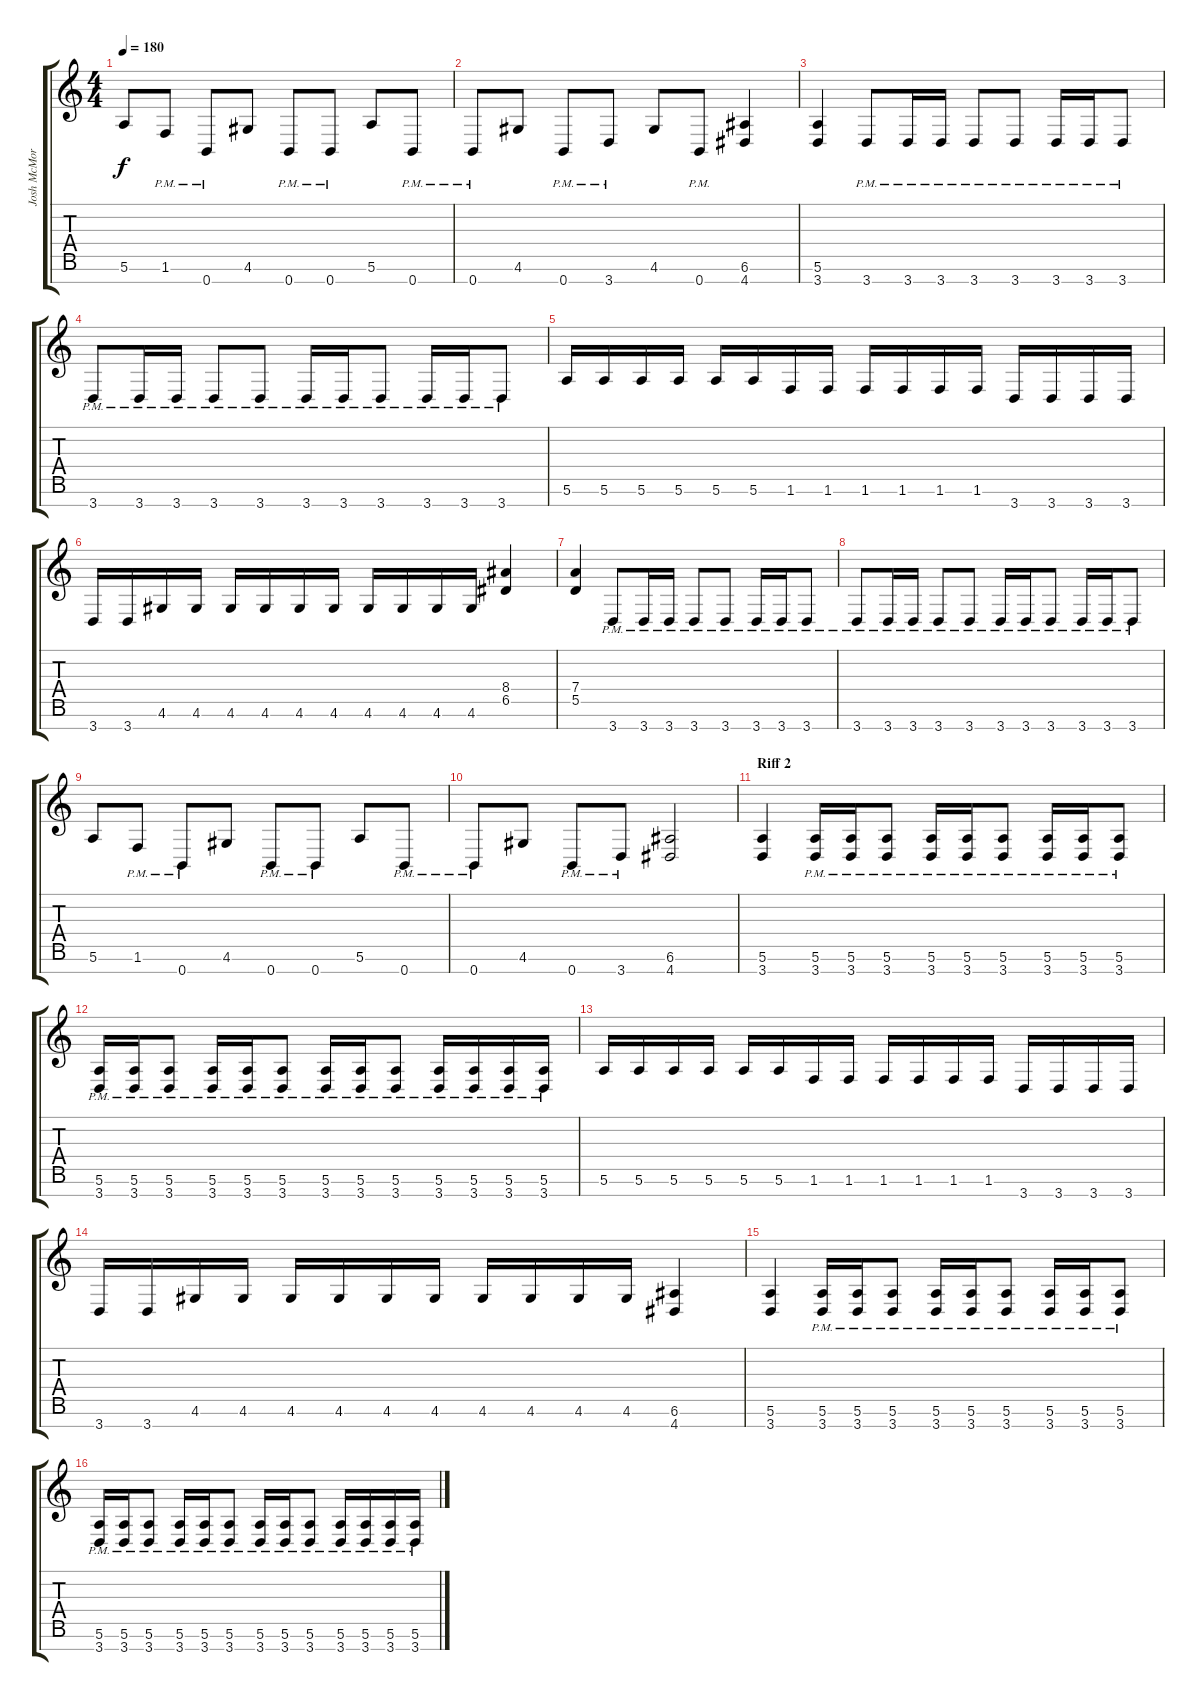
\track ("Josh McMorran" "Josh McMor") {instrument distortionguitar}
\staff {score tabs}
\tuning (E4 B3 G3 D3 A2 E2 B1) {hide}
\ts (4 4)
\tempo 180
\clef g2
\ks c
5.6.8{dy f} 1.6{pm}.8 0.7{pm}.8 4.6.8 0.7{pm}.8 0.7{pm}.8 5.6.8 0.7{pm}.8 |
0.7{pm}.8 4.6.8 0.7{pm}.8 3.7{pm}.8 4.6.8 0.7{pm}.8 (6.6 4.7).4 |
(5.6 3.7).4 3.7{pm}.8 3.7{pm}.16 3.7{pm}.16 3.7{pm}.8 3.7{pm}.8 3.7{pm}.16 3.7{pm}.16 3.7{pm}.8 |
3.7{pm}.8 3.7{pm}.16 3.7{pm}.16 3.7{pm}.8 3.7{pm}.8 3.7{pm}.16 3.7{pm}.16 3.7{pm}.8 3.7{pm}.16 3.7{pm}.16 3.7{pm}.8 |
5.6.16 5.6.16 5.6.16 5.6.16 5.6.16 5.6.16 1.6.16 1.6.16 1.6.16 1.6.16 1.6.16 1.6.16 3.7.16 3.7.16 3.7.16 3.7.16 |
3.7.16 3.7.16 4.6.16 4.6.16 4.6.16 4.6.16 4.6.16 4.6.16 4.6.16 4.6.16 4.6.16 4.6.16 (8.4 6.5).4 |
(7.4 5.5).4 3.7{pm}.8 3.7{pm}.16 3.7{pm}.16 3.7{pm}.8 3.7{pm}.8 3.7{pm}.16 3.7{pm}.16 3.7{pm}.8 |
3.7{pm}.8 3.7{pm}.16 3.7{pm}.16 3.7{pm}.8 3.7{pm}.8 3.7{pm}.16 3.7{pm}.16 3.7{pm}.8 3.7{pm}.16 3.7{pm}.16 3.7{pm}.8 |
5.6.8 1.6{pm}.8 0.7{pm}.8 4.6.8 0.7{pm}.8 0.7{pm}.8 5.6.8 0.7{pm}.8 |
0.7{pm}.8 4.6.8 0.7{pm}.8 3.7{pm}.8 (6.6 4.7).2 |
\section ("" "Riff 2")
(5.6 3.7).4 (5.6{pm} 3.7{pm}).16 (5.6{pm} 3.7{pm}).16 (5.6{pm} 3.7{pm}).8 (5.6{pm} 3.7{pm}).16 (5.6{pm} 3.7{pm}).16 (5.6{pm} 3.7{pm}).8 (5.6{pm} 3.7{pm}).16 (5.6{pm} 3.7{pm}).16 (5.6{pm} 3.7{pm}).8 |
(5.6{pm} 3.7{pm}).16 (5.6{pm} 3.7{pm}).16 (5.6{pm} 3.7{pm}).8 (5.6{pm} 3.7{pm}).16 (5.6{pm} 3.7{pm}).16 (5.6{pm} 3.7{pm}).8 (5.6{pm} 3.7{pm}).16 (5.6{pm} 3.7{pm}).16 (5.6{pm} 3.7{pm}).8 (5.6{pm} 3.7{pm}).16 (5.6{pm} 3.7{pm}).16 (5.6{pm} 3.7{pm}).16 (5.6{pm} 3.7{pm}).16 |
5.6.16 5.6.16 5.6.16 5.6.16 5.6.16 5.6.16 1.6.16 1.6.16 1.6.16 1.6.16 1.6.16 1.6.16 3.7.16 3.7.16 3.7.16 3.7.16 |
3.7.16 3.7.16 4.6.16 4.6.16 4.6.16 4.6.16 4.6.16 4.6.16 4.6.16 4.6.16 4.6.16 4.6.16 (6.6 4.7).4 |
(5.6 3.7).4 (5.6{pm} 3.7{pm}).16 (5.6{pm} 3.7{pm}).16 (5.6{pm} 3.7{pm}).8 (5.6{pm} 3.7{pm}).16 (5.6{pm} 3.7{pm}).16 (5.6{pm} 3.7{pm}).8 (5.6{pm} 3.7{pm}).16 (5.6{pm} 3.7{pm}).16 (5.6{pm} 3.7{pm}).8 |
(5.6{pm} 3.7{pm}).16 (5.6{pm} 3.7{pm}).16 (5.6{pm} 3.7{pm}).8 (5.6{pm} 3.7{pm}).16 (5.6{pm} 3.7{pm}).16 (5.6{pm} 3.7{pm}).8 (5.6{pm} 3.7{pm}).16 (5.6{pm} 3.7{pm}).16 (5.6{pm} 3.7{pm}).8 (5.6{pm} 3.7{pm}).16 (5.6{pm} 3.7{pm}).16 (5.6{pm} 3.7{pm}).16 (5.6{pm} 3.7{pm}).16
